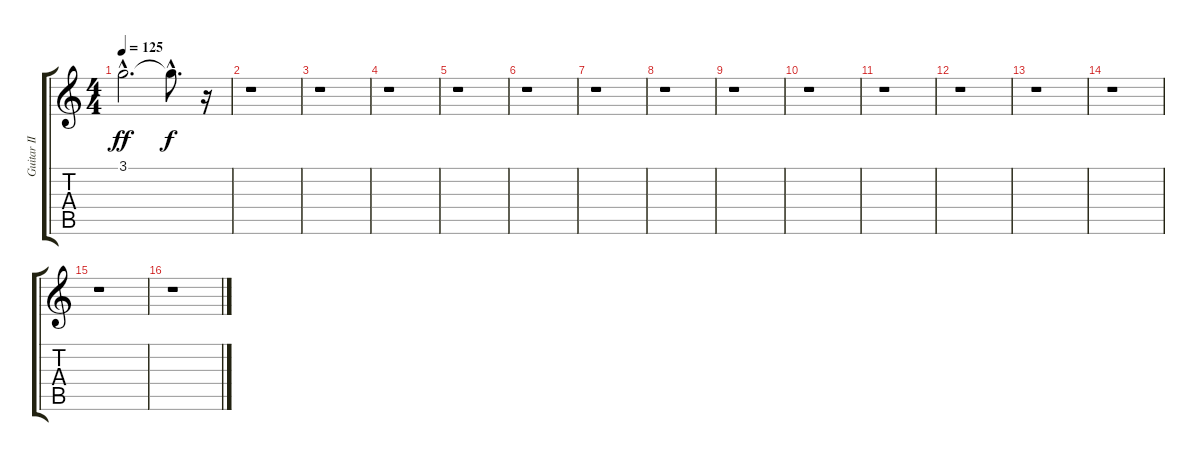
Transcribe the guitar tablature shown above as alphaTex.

\track ("Guitar II" "Guitar II") {instrument electricguitarclean}
\staff {score tabs}
\tuning (E4 B3 G3 D3 A2 E2) {hide}
\ts (4 4)
\tempo 125
\clef g2
\ks c
3.1{hac}.2{d dy ff} 3.1{hac t}.8{d dy f} r.16 |
r.1 |
r.1 |
r.1 |
r.1 |
r.1 |
r.1 |
r.1 |
r.1 |
r.1 |
r.1 |
r.1 |
r.1 |
r.1 |
r.1 |
r.1
